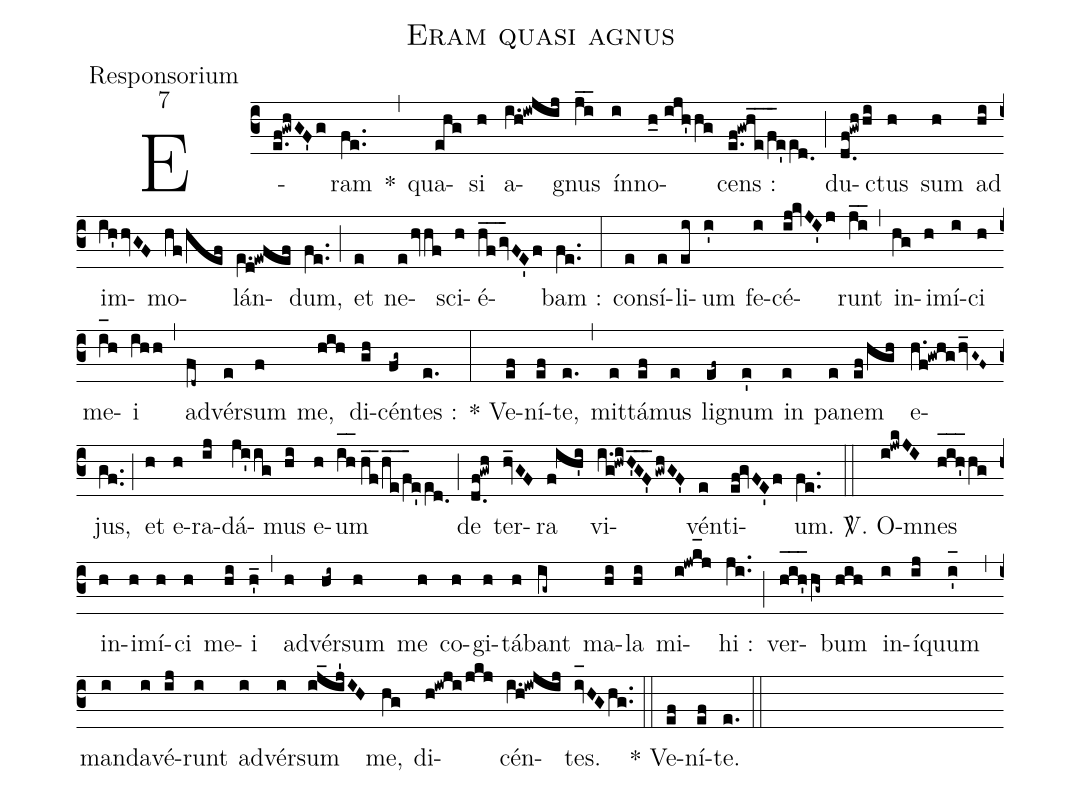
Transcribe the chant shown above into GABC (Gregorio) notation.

name:Eram quasi agnus;
office-part:Responsorium;
mode:7;
%%
(c3) E(e.f!gwhGF'g)ram(fe..) *(,) qua(ehg)si(h) a(i.h!iwjij)gnus(ji__) ín(i)no(h_0//ijh'hg)cens :(e.f!gwh_e_/f_e'e[ll:1]d.0) (;) du(d.0f!gwhhi)ctus(h) sum(h) ad(hi) im(ih'hvGF)mo(hf/hef)lán(e.[ll:1]d!ewfef)dum,(fe..) (;) et(e) ne(ehvhf)sci(h)é(hf__gv_3FE'f)bam :(fe..) (:) con(e)sí(e)li(ei)um(i') fe(i)cé(ij!kvJI'j)runt(ji__) (,) in(hg)i(h)mí(i)ci(h) me(i_[oh:h]h)i(ihh) (,) ad(fd~)vér(e)sum(f) me,(hih) di(gh)cén(fg~)tes :(e.) (:) * Ve(ef)ní(ef)te,(e.) (,) mit(e)tá(ef)mus(e) li(ef~)gnum(e') in(e) pa(e)nem(ef/hgh) e(h.f!gwhghv_G~F~)jus,(gf..) (;) et(h) e(h)ra(ij)dá(ji'ig)mus(hi) e(h)um(i_[oh:h]h_2[oh:h]//h_f_2/h_e_/f_3e'e[ll:1]d.0) (;) de(d.0f!gwh) ter(hv_GF)ra(f!ih'i) vi(i.g!hwiH'_G_F'_gwhGF')vén(e)ti(ef!gvFE'f)um.(fe..) (::)
<sp>V/</sp>. O(i!jwkJI)mnes(h_[oh:h]i_[oh:h]h'_[oh:h]hg) in(h)i(h)mí(h)ci(h) me(hi)i(h'_) (,) ad(h)vér(hi~)sum(h) me(h) co(h)gi(h)tá(h)bant(ig~) ma(hi)la(hi) mi(i!jwk_[hl:1]j)hi :(ji..) (;) ver(h_[oh:h]i_[oh:h]h'_[oh:h]hg~)bum(hih) in(i)í(ij)quum(i'_[oh:h]) (,) man(i)da(i)vé(ij)runt(i) ad(i)vér(i)sum(ij_ij'IH) me,(hg) di(h!iwji/jkj)cén(i.h!iwjij)tes.(iv_[oh:h]HGhg..) (::) * Ve(ef)ní(ef)te.(e.) (::)
